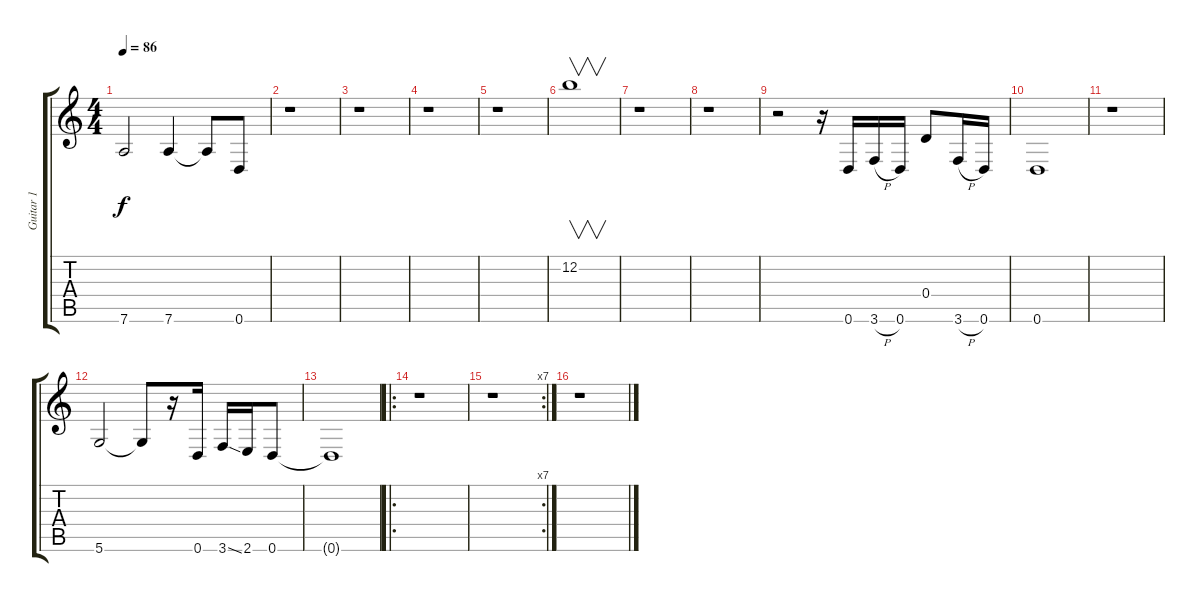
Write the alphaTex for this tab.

\track ("Guitar 1" "Guitar 1") {instrument distortionguitar}
\staff {score tabs}
\tuning (E4 B3 G3 D3 A2 D2) {hide}
\ts (4 4)
\tempo 86
\clef g2
\ks c
7.6.2{dy f} 7.6.4 7.6{t}.8 0.6.8 |
r.1 |
r.1 |
r.1 |
r.1 |
12.2.1{v} |
r.1 |
r.1 |
r.2 r.16 0.6.16 3.6{h}.16 0.6.16 0.4.8 3.6{h}.16 0.6.16 |
0.6.1 |
r.1 |
5.6.2 5.6{t}.8 r.16 0.6.16 3.6{ss}.16 2.6.16 0.6.8 |
0.6{t}.1 |
\ro
r.1 |
\rc 7
r.1 |
r.1
